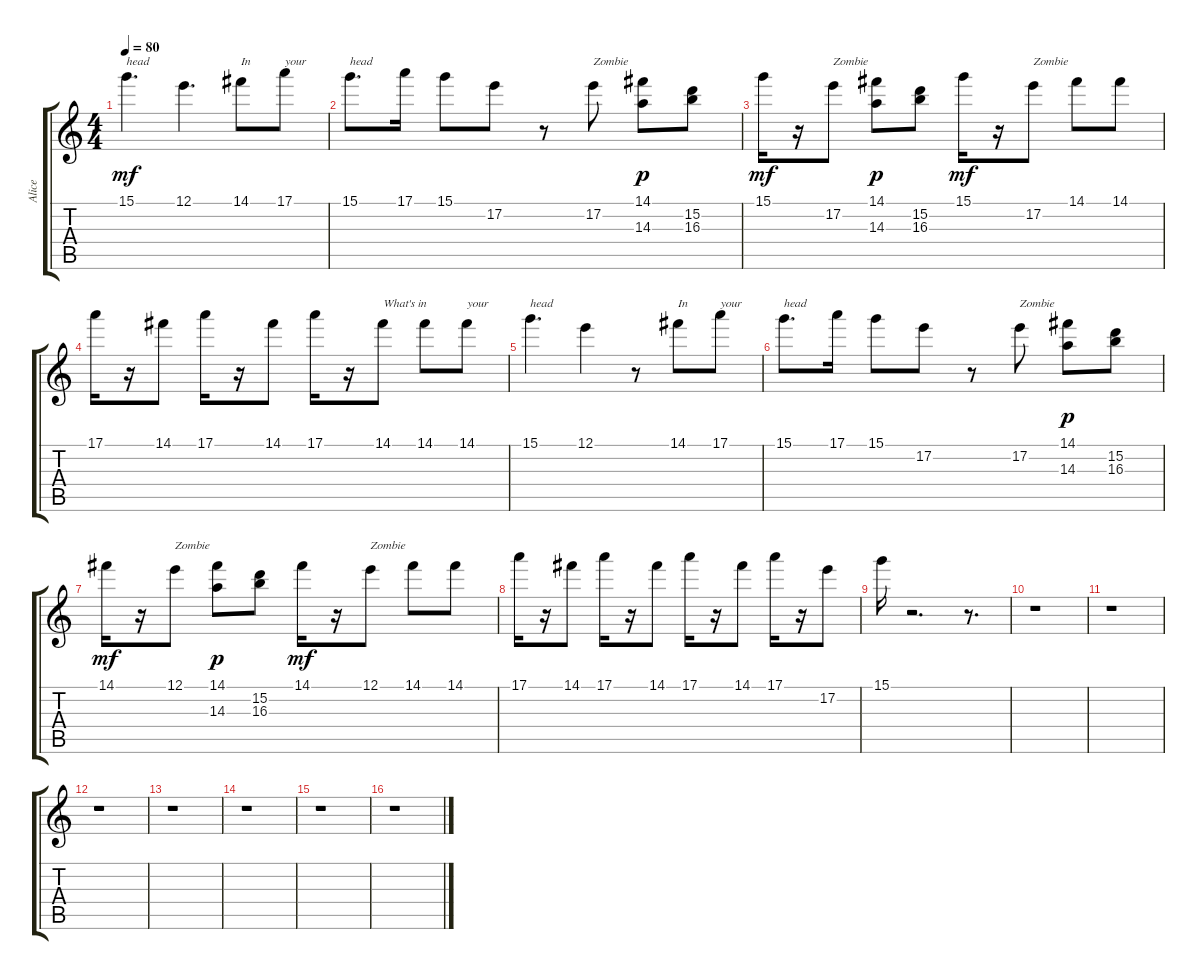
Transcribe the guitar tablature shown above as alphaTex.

\track ("Alice" "Alice") {instrument acousticguitarsteel}
\staff {score tabs}
\tuning (E4 B3 G3 D3 A2 E2) {hide}
\ts (4 4)
\tempo 80
\clef g2
\ks c
15.1.4{d txt "head" dy mf} 12.1.4{d} 14.1.8{txt "In"} 17.1.8{txt "your"} |
15.1.8{d txt "head"} 17.1.16 15.1.8 17.2.8 r.8 17.2.8{txt "Zombie"} (14.1 14.3).8{dy p} (15.2 16.3).8 |
15.1.16{dy mf} r.16 17.2.8{txt "Zombie"} (14.1 14.3).8{dy p} (15.2 16.3).8 15.1.16{dy mf} r.16 17.2.8{txt "Zombie"} 14.1.8 14.1.8 |
17.1.16 r.16 14.1.8 17.1.16 r.16 14.1.8 17.1.16 r.16 14.1.8{txt "What's in"} 14.1.8 14.1.8{txt "your"} |
15.1.4{d txt "head"} 12.1.4 r.8 14.1.8{txt "In"} 17.1.8{txt "your"} |
15.1.8{d txt "head"} 17.1.16 15.1.8 17.2.8 r.8 17.2.8{txt "Zombie"} (14.1 14.3).8{dy p} (15.2 16.3).8 |
14.1.16{dy mf} r.16 12.1.8{txt "Zombie"} (14.1 14.3).8{dy p} (15.2 16.3).8 14.1.16{dy mf} r.16 12.1.8{txt "Zombie"} 14.1.8 14.1.8 |
17.1.16 r.16 14.1.8 17.1.16 r.16 14.1.8 17.1.16 r.16 14.1.8 17.1.16 r.16 17.2.8 |
15.1.16 r.2{d} r.8{d} |
r.1 |
r.1 |
r.1 |
r.1 |
r.1 |
r.1 |
r.1
